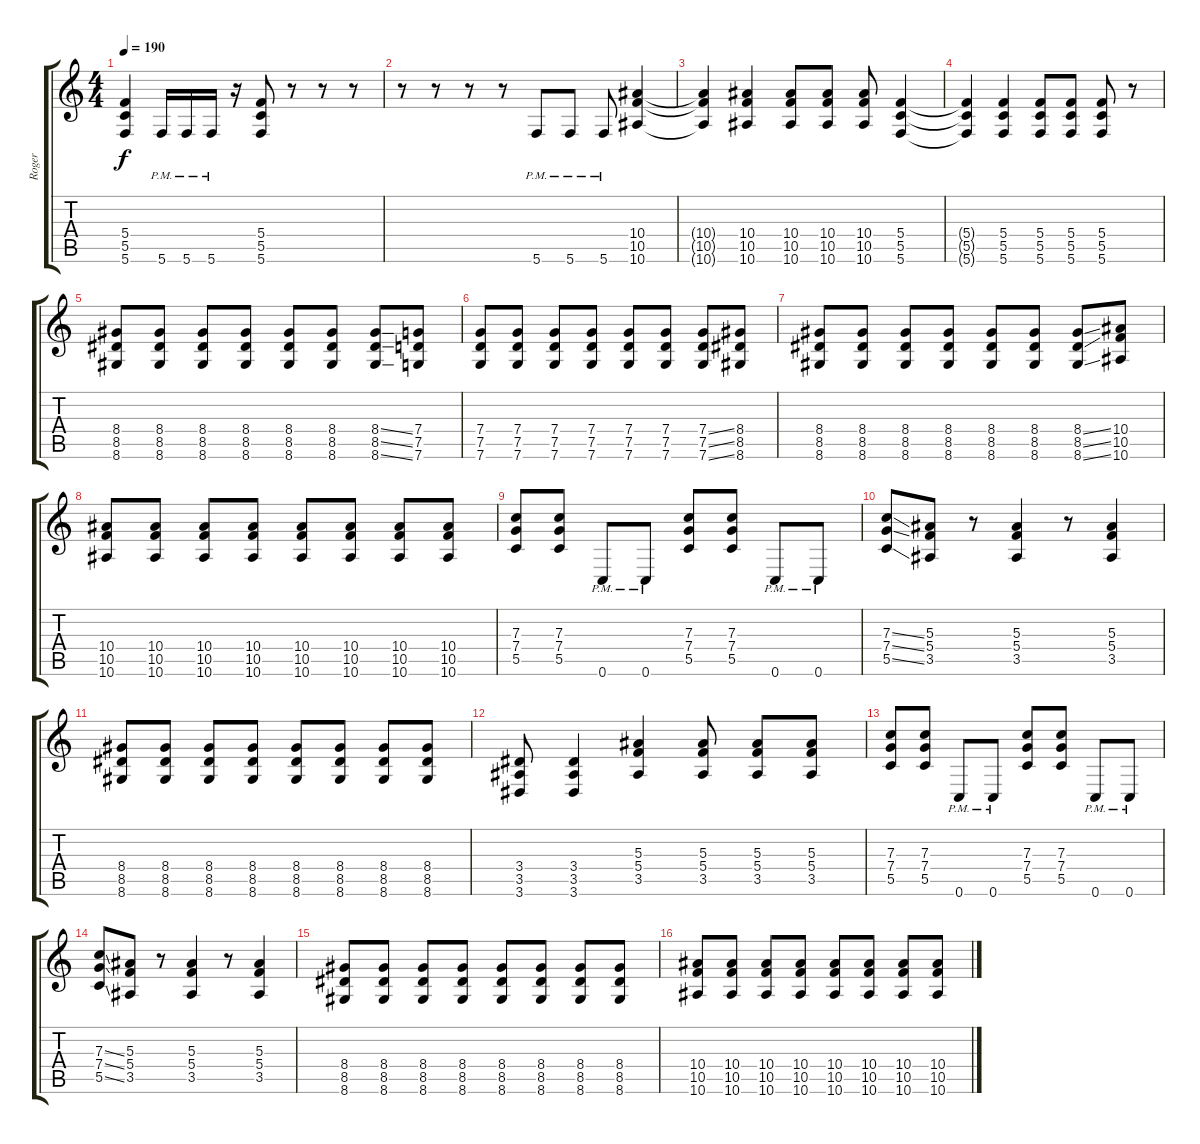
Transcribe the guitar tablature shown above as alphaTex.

\track ("Roger" "Roger") {instrument electricguitarjazz}
\staff {score tabs}
\tuning (D4 A3 F3 C3 G2 C2) {hide}
\ts (4 4)
\tempo 190
\clef g2
\ks c
(5.4{t} 5.5{t} 5.6{t}).4{dy f} 5.6{pm}.16 5.6{pm}.16 5.6{pm}.16 r.16 (5.4 5.5 5.6).8 r.8 r.8 r.8 |
r.8 r.8 r.8 r.8 5.6{pm}.8 5.6{pm}.8 5.6{pm}.8 (10.4 10.5 10.6).4 |
(10.4{t} 10.5{t} 10.6{t}).4 (10.4 10.5 10.6).4 (10.4 10.5 10.6).8 (10.4 10.5 10.6).8 (10.4 10.5 10.6).8 (5.4 5.5 5.6).4 |
(5.4{t} 5.5{t} 5.6{t}).4 (5.4 5.5 5.6).4 (5.4 5.5 5.6).8 (5.4 5.5 5.6).8 (5.4 5.5 5.6).8 r.8 |
(8.4 8.5 8.6).8 (8.4 8.5 8.6).8 (8.4 8.5 8.6).8 (8.4 8.5 8.6).8 (8.4 8.5 8.6).8 (8.4 8.5 8.6).8 (8.4{ss} 8.5{ss} 8.6{ss}).8 (7.4 7.5 7.6).8 |
(7.4 7.5 7.6).8 (7.4 7.5 7.6).8 (7.4 7.5 7.6).8 (7.4 7.5 7.6).8 (7.4 7.5 7.6).8 (7.4 7.5 7.6).8 (7.4{ss} 7.5{ss} 7.6{ss}).8 (8.4 8.5 8.6).8 |
(8.4 8.5 8.6).8 (8.4 8.5 8.6).8 (8.4 8.5 8.6).8 (8.4 8.5 8.6).8 (8.4 8.5 8.6).8 (8.4 8.5 8.6).8 (8.4{ss} 8.5{ss} 8.6{ss}).8 (10.4 10.5 10.6).8 |
(10.4 10.5 10.6).8 (10.4 10.5 10.6).8 (10.4 10.5 10.6).8 (10.4 10.5 10.6).8 (10.4 10.5 10.6).8 (10.4 10.5 10.6).8 (10.4 10.5 10.6).8 (10.4 10.5 10.6).8 |
(7.3 7.4 5.5).8 (7.3 7.4 5.5).8 0.6{pm}.8 0.6{pm}.8 (7.3 7.4 5.5).8 (7.3 7.4 5.5).8 0.6{pm}.8 0.6{pm}.8 |
(7.3{ss} 7.4{ss} 5.5{ss}).8 (5.3 5.4 3.5).8 r.8 (5.3 5.4 3.5).4 r.8 (5.3 5.4 3.5).4 |
(8.4 8.5 8.6).8 (8.4 8.5 8.6).8 (8.4 8.5 8.6).8 (8.4 8.5 8.6).8 (8.4 8.5 8.6).8 (8.4 8.5 8.6).8 (8.4 8.5 8.6).8 (8.4 8.5 8.6).8 |
(3.4 3.5 3.6).8 (3.4 3.5 3.6).4 (5.3 5.4 3.5).4 (5.3 5.4 3.5).8 (5.3 5.4 3.5).8 (5.3 5.4 3.5).8 |
(7.3 7.4 5.5).8 (7.3 7.4 5.5).8 0.6{pm}.8 0.6{pm}.8 (7.3 7.4 5.5).8 (7.3 7.4 5.5).8 0.6{pm}.8 0.6{pm}.8 |
(7.3{ss} 7.4{ss} 5.5{ss}).8 (5.3 5.4 3.5).8 r.8 (5.3 5.4 3.5).4 r.8 (5.3 5.4 3.5).4 |
(8.4 8.5 8.6).8 (8.4 8.5 8.6).8 (8.4 8.5 8.6).8 (8.4 8.5 8.6).8 (8.4 8.5 8.6).8 (8.4 8.5 8.6).8 (8.4 8.5 8.6).8 (8.4 8.5 8.6).8 |
(10.4 10.5 10.6).8 (10.4 10.5 10.6).8 (10.4 10.5 10.6).8 (10.4 10.5 10.6).8 (10.4 10.5 10.6).8 (10.4 10.5 10.6).8 (10.4 10.5 10.6).8 (10.4 10.5 10.6).8
